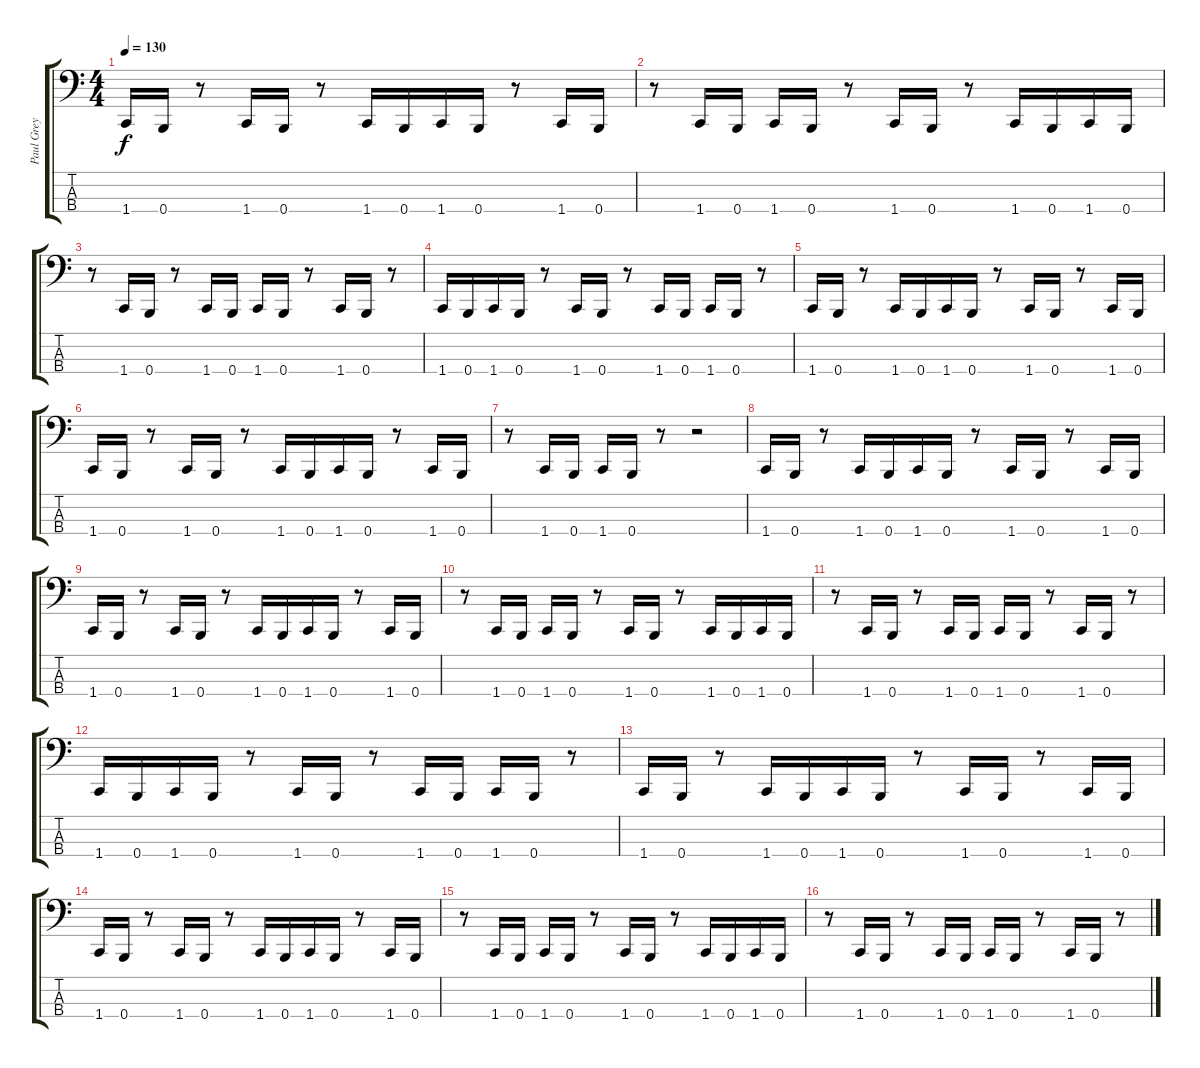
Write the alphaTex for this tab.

\track ("Paul Grey" "Paul Grey") {instrument electricbasspick}
\staff {score tabs}
\tuning (D2 A1 E1 B0) {hide}
\ts (4 4)
\tempo 130
\clef f4
\ks c
1.4.16{dy f} 0.4.16 r.8 1.4.16 0.4.16 r.8 1.4.16 0.4.16 1.4.16 0.4.16 r.8 1.4.16 0.4.16 |
r.8 1.4.16 0.4.16 1.4.16 0.4.16 r.8 1.4.16 0.4.16 r.8 1.4.16 0.4.16 1.4.16 0.4.16 |
r.8 1.4.16 0.4.16 r.8 1.4.16 0.4.16 1.4.16 0.4.16 r.8 1.4.16 0.4.16 r.8 |
1.4.16 0.4.16 1.4.16 0.4.16 r.8 1.4.16 0.4.16 r.8 1.4.16 0.4.16 1.4.16 0.4.16 r.8 |
1.4.16 0.4.16 r.8 1.4.16 0.4.16 1.4.16 0.4.16 r.8 1.4.16 0.4.16 r.8 1.4.16 0.4.16 |
1.4.16 0.4.16 r.8 1.4.16 0.4.16 r.8 1.4.16 0.4.16 1.4.16 0.4.16 r.8 1.4.16 0.4.16 |
r.8 1.4.16 0.4.16 1.4.16 0.4.16 r.8 r.2 |
1.4.16 0.4.16 r.8 1.4.16 0.4.16 1.4.16 0.4.16 r.8 1.4.16 0.4.16 r.8 1.4.16 0.4.16 |
1.4.16 0.4.16 r.8 1.4.16 0.4.16 r.8 1.4.16 0.4.16 1.4.16 0.4.16 r.8 1.4.16 0.4.16 |
r.8 1.4.16 0.4.16 1.4.16 0.4.16 r.8 1.4.16 0.4.16 r.8 1.4.16 0.4.16 1.4.16 0.4.16 |
r.8 1.4.16 0.4.16 r.8 1.4.16 0.4.16 1.4.16 0.4.16 r.8 1.4.16 0.4.16 r.8 |
1.4.16 0.4.16 1.4.16 0.4.16 r.8 1.4.16 0.4.16 r.8 1.4.16 0.4.16 1.4.16 0.4.16 r.8 |
1.4.16 0.4.16 r.8 1.4.16 0.4.16 1.4.16 0.4.16 r.8 1.4.16 0.4.16 r.8 1.4.16 0.4.16 |
1.4.16 0.4.16 r.8 1.4.16 0.4.16 r.8 1.4.16 0.4.16 1.4.16 0.4.16 r.8 1.4.16 0.4.16 |
r.8 1.4.16 0.4.16 1.4.16 0.4.16 r.8 1.4.16 0.4.16 r.8 1.4.16 0.4.16 1.4.16 0.4.16 |
r.8 1.4.16 0.4.16 r.8 1.4.16 0.4.16 1.4.16 0.4.16 r.8 1.4.16 0.4.16 r.8
